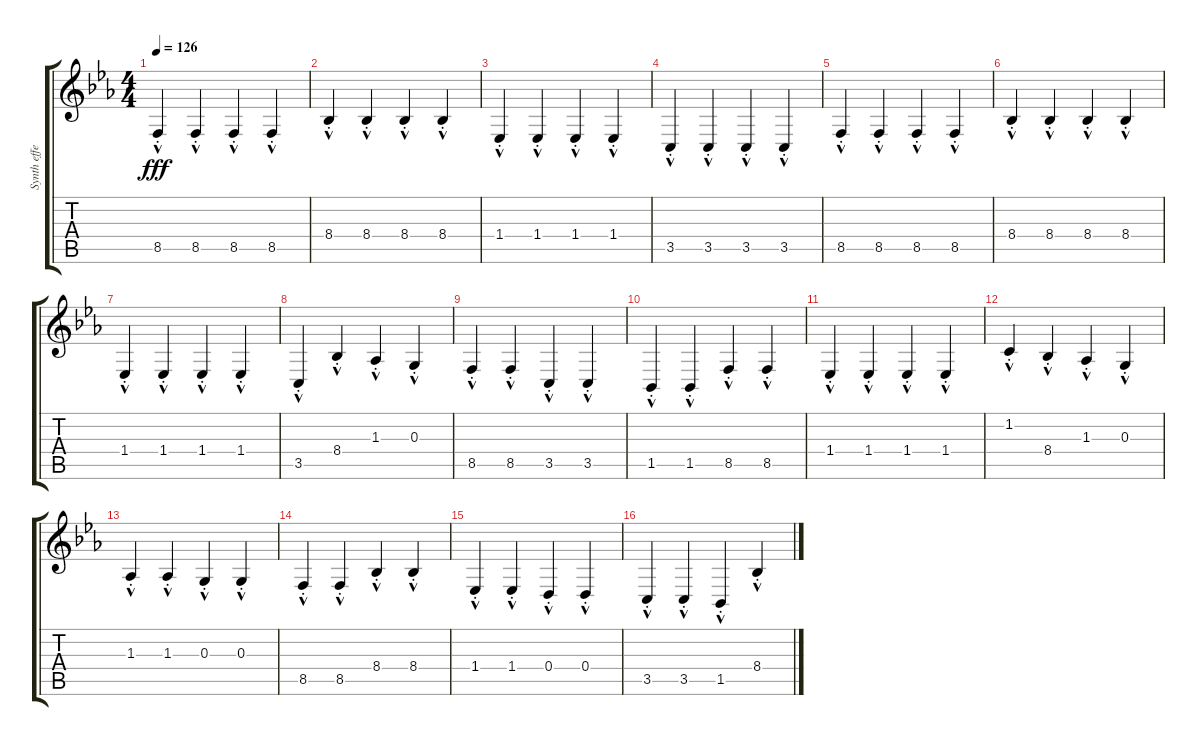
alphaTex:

\track ("Synth effect" "Synth effe") {instrument tremolostrings}
\staff {score tabs}
\tuning (E4 B3 G3 D3 A2 E2) {hide}
\ts (4 4)
\tempo 126
\clef g2
\ks eb
8.5{hac st}.4{dy fff} 8.5{hac st}.4 8.5{hac st}.4 8.5{hac st}.4 |
8.4{hac st}.4 8.4{hac st}.4 8.4{hac st}.4 8.4{hac st}.4 |
1.4{hac st}.4 1.4{hac st}.4 1.4{hac st}.4 1.4{hac st}.4 |
3.5{hac st}.4 3.5{hac st}.4 3.5{hac st}.4 3.5{hac st}.4 |
8.5{hac st}.4 8.5{hac st}.4 8.5{hac st}.4 8.5{hac st}.4 |
8.4{hac st}.4 8.4{hac st}.4 8.4{hac st}.4 8.4{hac st}.4 |
1.4{hac st}.4 1.4{hac st}.4 1.4{hac st}.4 1.4{hac st}.4 |
3.5{hac st}.4 8.4{hac st}.4 1.3{hac st}.4 0.3{hac st}.4 |
8.5{hac st}.4 8.5{hac st}.4 3.5{hac st}.4 3.5{hac st}.4 |
1.5{hac st}.4 1.5{hac st}.4 8.5{hac st}.4 8.5{hac st}.4 |
1.4{hac st}.4 1.4{hac st}.4 1.4{hac st}.4 1.4{hac st}.4 |
1.2{hac st}.4 8.4{hac st}.4 1.3{hac st}.4 0.3{hac st}.4 |
1.3{hac st}.4 1.3{hac st}.4 0.3{hac st}.4 0.3{hac st}.4 |
8.5{hac st}.4 8.5{hac st}.4 8.4{hac st}.4 8.4{hac st}.4 |
1.4{hac st}.4 1.4{hac st}.4 0.4{hac st}.4 0.4{hac st}.4 |
3.5{hac st}.4 3.5{hac st}.4 1.5{hac st}.4 8.4{hac st}.4
